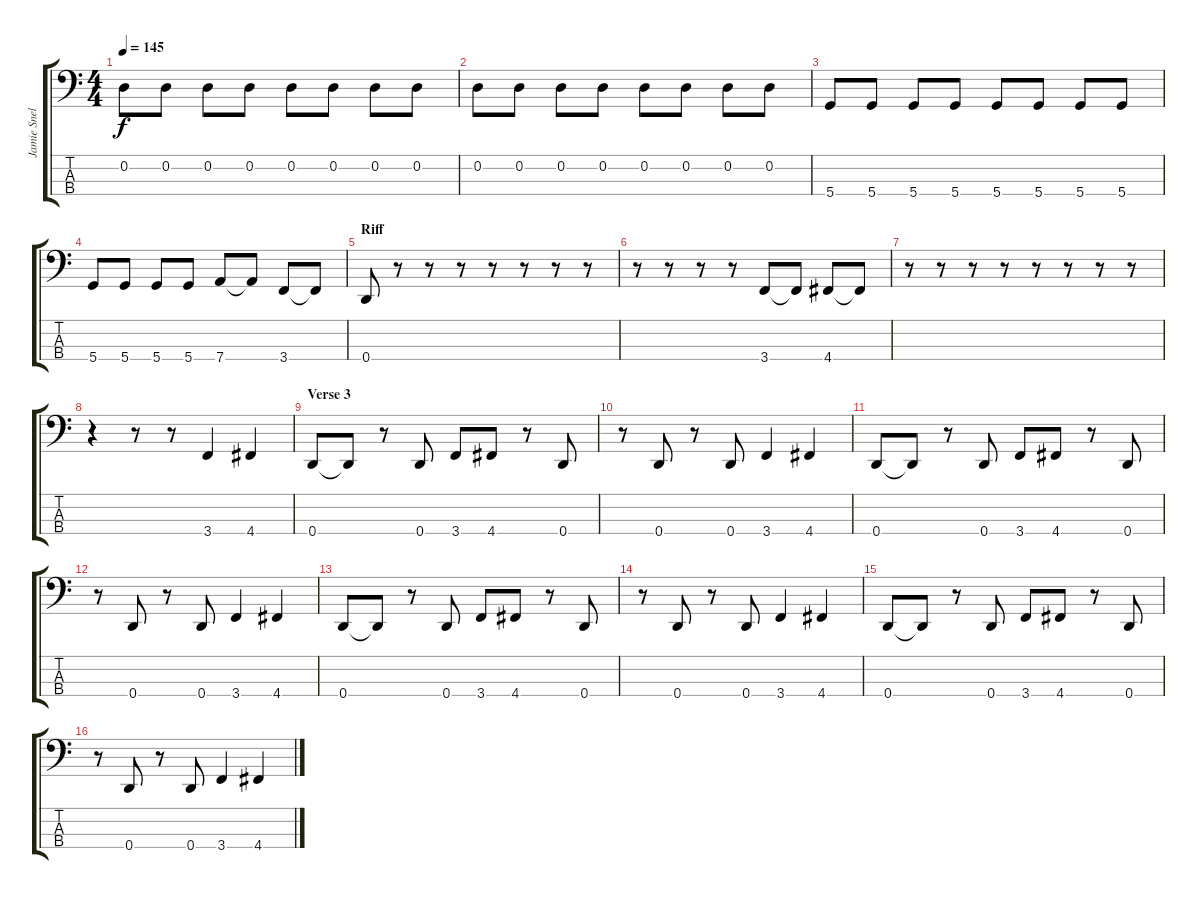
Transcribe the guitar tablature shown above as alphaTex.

\track ("Jamie Snell (Bass)" "Jamie Snel") {instrument electricbasspick}
\staff {score tabs}
\tuning (G2 D2 A1 D1) {hide}
\ts (4 4)
\tempo 145
\clef f4
\ks c
0.2.8{dy f} 0.2.8 0.2.8 0.2.8 0.2.8 0.2.8 0.2.8 0.2.8 |
0.2.8 0.2.8 0.2.8 0.2.8 0.2.8 0.2.8 0.2.8 0.2.8 |
5.4.8 5.4.8 5.4.8 5.4.8 5.4.8 5.4.8 5.4.8 5.4.8 |
5.4.8 5.4.8 5.4.8 5.4.8 7.4.8 7.4{t}.8 3.4.8 3.4{t}.8 |
\section ("" "Riff")
0.4.8 r.8 r.8 r.8 r.8 r.8 r.8 r.8 |
r.8 r.8 r.8 r.8 3.4.8 3.4{t}.8 4.4.8 4.4{t}.8 |
r.8 r.8 r.8 r.8 r.8 r.8 r.8 r.8 |
r.4 r.8 r.8 3.4.4 4.4.4 |
\section ("" "Verse 3")
0.4.8 0.4{t}.8 r.8 0.4.8 3.4.8 4.4.8 r.8 0.4.8 |
r.8 0.4.8 r.8 0.4.8 3.4.4 4.4.4 |
0.4.8 0.4{t}.8 r.8 0.4.8 3.4.8 4.4.8 r.8 0.4.8 |
r.8 0.4.8 r.8 0.4.8 3.4.4 4.4.4 |
0.4.8 0.4{t}.8 r.8 0.4.8 3.4.8 4.4.8 r.8 0.4.8 |
r.8 0.4.8 r.8 0.4.8 3.4.4 4.4.4 |
0.4.8 0.4{t}.8 r.8 0.4.8 3.4.8 4.4.8 r.8 0.4.8 |
r.8 0.4.8 r.8 0.4.8 3.4.4 4.4.4
